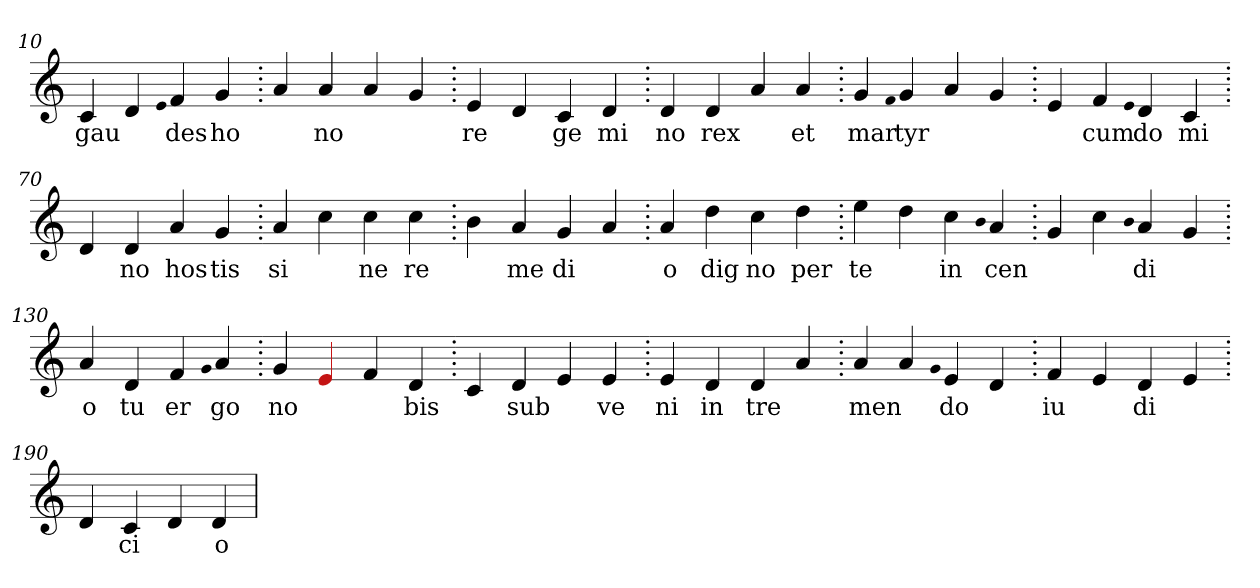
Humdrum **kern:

**kern	**text
*part1	*part1
*staff1	*staff1
*clefG2	*
=10.	=10.
4c	gau
4d	.
qqe	.
4f	des
4g	ho
=20.	=20.
4a	.
4a	no
4a	.
4g	.
=30.	=30.
4e	re
4d	.
4c	ge
4d	mi
=40.	=40.
4d	no
4d	rex
4a	.
4a	et
=50.	=50.
4g	mar
qqf	.
4g	tyr
4a	.
4g	.
=60.	=60.
4e	.
4f	cum
qqe	.
4d	do
4c	mi
=70.	=70.
4d	.
4d	no
4a	hos
4g	tis
=80.	=80.
4a	si
4cc	.
4cc	ne
4cc	re
=90.	=90.
4b	.
4a	me
4g	di
4a	.
=100.	=100.
4a	o
4dd	dig
4cc	no
4dd	per
=110.	=110.
4ee	te
4dd	.
4cc	in
qqb	.
4a	cen
=120.	=120.
4g	.
4cc	.
qqb	.
4a	di
4g	.
=130.	=130.
4a	o
4d	tu
4f	er
qqg	.
4a	go
=140.	=140.
4g	no
4Re	.
4f	.
4d	bis
=150.	=150.
4c	.
4d	sub
4e	.
4e	ve
=160.	=160.
4e	ni
4d	in
4d	tre
4a	.
=170.	=170.
4a	men
4a	.
qqg	.
4e	do
4d	.
=180.	=180.
4f	iu
4e	.
4d	di
4e	.
=190.	=190.
4d	.
4c	ci
4d	.
4d	o
=	=
*-	*-
